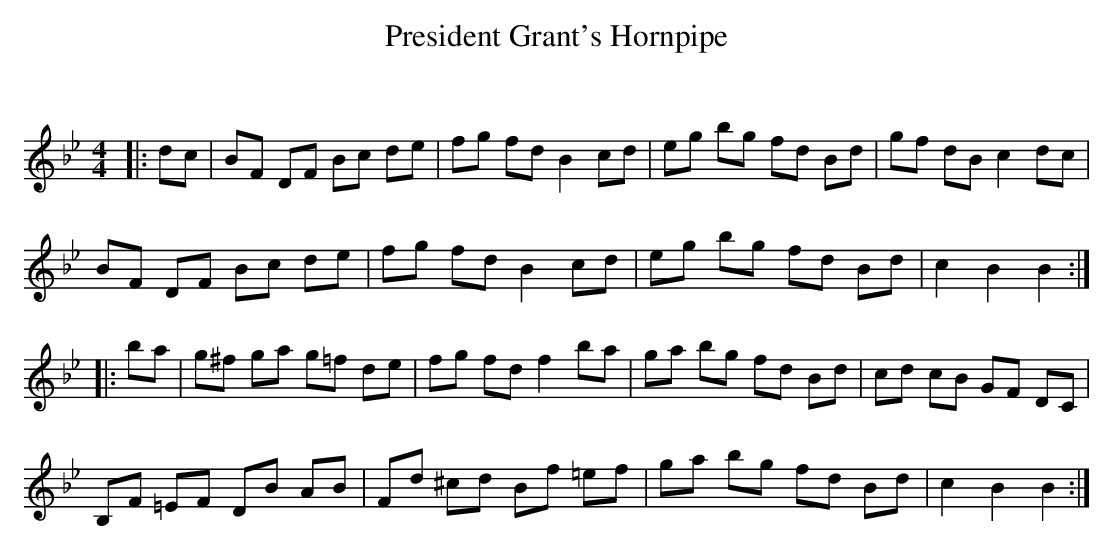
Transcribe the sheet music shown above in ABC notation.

X:1
T: President Grant's Hornpipe
C:
Q: 232
K:Bb
M:4/4
L:1/8
|:dc|BF DF Bc de|fg fd B2 cd|eg bg fd Bd|gf dB c2 dc|
BF DF Bc de|fg fd B2 cd|eg bg fd Bd|c2 B2 B2:|
|:ba|g^f ga g=f de|fg fd f2 ba|ga bg fd Bd|cd cB GF DC|
B,F =EF DB AB|Fd ^cd Bf =ef|ga bg fd Bd|c2 B2 B2:|
